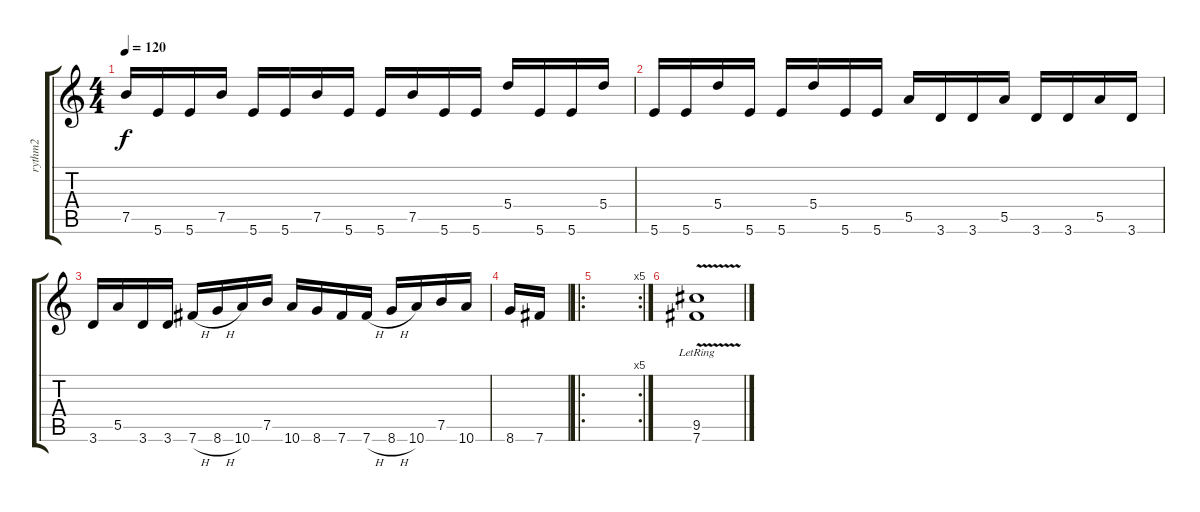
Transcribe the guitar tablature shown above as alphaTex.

\track ("rythm2" "rythm2") {instrument overdrivenguitar}
\staff {score tabs}
\tuning (B5 Gb4 D4 A3 E3 B2) {hide}
\ts (4 4)
\tempo 120
\clef g2
\ks c
7.5.16{dy f} 5.6.16 5.6.16 7.5.16 5.6.16 5.6.16 7.5.16 5.6.16 5.6.16 7.5.16 5.6.16 5.6.16 5.4.16 5.6.16 5.6.16 5.4.16 |
5.6.16 5.6.16 5.4.16 5.6.16 5.6.16 5.4.16 5.6.16 5.6.16 5.5.16 3.6.16 3.6.16 5.5.16 3.6.16 3.6.16 5.5.16 3.6.16 |
3.6.16 5.5.16 3.6.16 3.6.16 7.6{h}.16 8.6{h}.16 10.6.16 7.5.16 10.6.16 8.6.16 7.6.16 7.6{h}.16 8.6{h}.16 10.6.16 7.5.16 10.6.16 |
8.6.16 7.6.16 |
\ro
\rc 5
|
(9.5{v lr} 7.6{lr}).1
